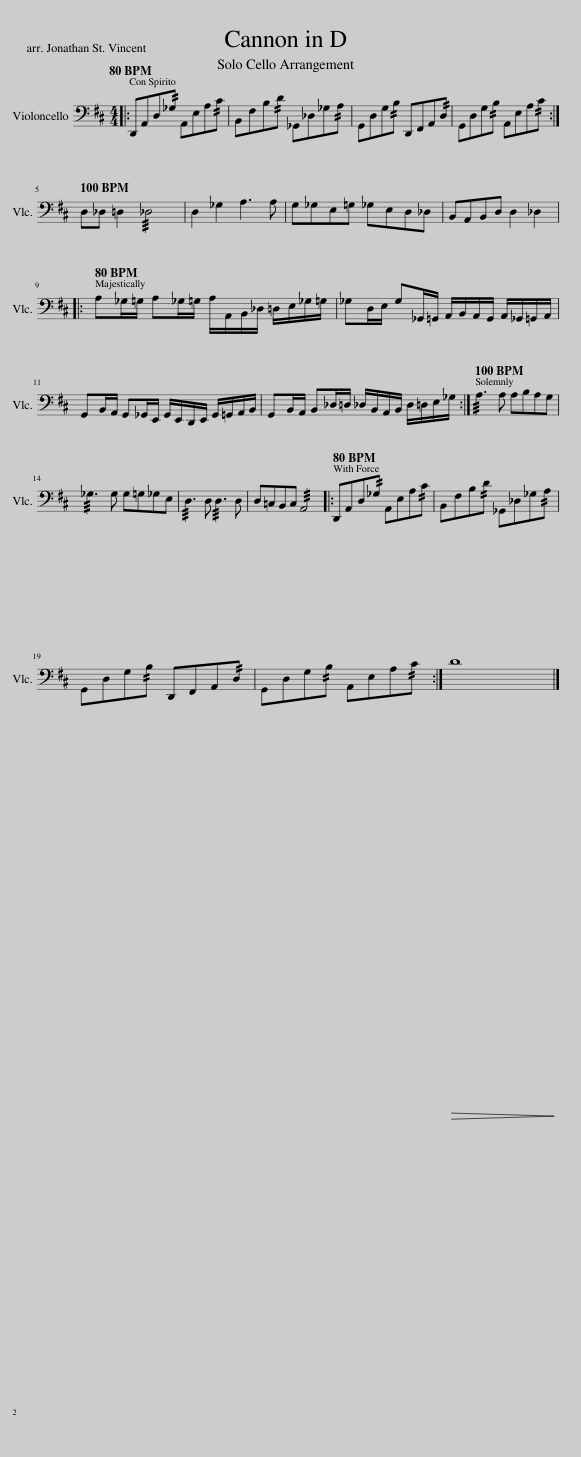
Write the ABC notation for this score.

X:1
L:1/8
Q:1/4=80
M:4/4
I:linebreak $
K:D
V:1 bass
V:1
|: D,,A,,D,!//!_G, A,,E,A,!//!C | B,,F,B,!//!D _G,,_D,_G,!//!A, | G,,D,G,!//!B, D,,F,,A,,!//!D, | G,,D,G,!//!B, A,,E,A,!//!C :|$[Q:1/4=100] D,_D, =D,2 !///!_D,4 | %5
 D,2 _G,2 A,3 A, | G,_G,E,=G, _G,E,D,_D, | B,,A,,B,,D, D,2 _D,2 |:$[Q:1/4=80] A,_G,/=G,/ A,_G,/=G,/ A,/A,,/B,,/_D,/ =D,/E,/_G,/=G,/ | _G,D,/E,/ G,_G,,/=G,,/ A,,/B,,/A,,/G,,/ A,,/_G,,/=G,,/A,,/ |$ %10
 G,,B,,/A,,/ G,,_G,,/E,,/ G,,/E,,/D,,/E,,/ G,,/=G,,/A,,/B,,/ | G,,B,,/A,,/ B,,_D,/=D,/ _D,/B,,/A,,/B,,/ D,/=D,/E,/_G,/ :|[Q:1/4=100] !///!A,3 A, A,B,A,G, |$ !///!_G,3 G, G,=G,_G,E, | !///!D,3 D, !///!D,3 D, | %15
 D,=C,B,,C, !///!A,,4 |:[Q:1/4=80] D,,A,,D,!//!_G, A,,E,A,!//!C | B,,F,B,!//!D _G,,_D,_G,!//!A, |$ G,,D,G,!//!B, D,,F,,A,,!//!D, | G,,D,G,!//!B, A,,E,A,!//!C :| %20
!>(! D8!>)! |] %21
